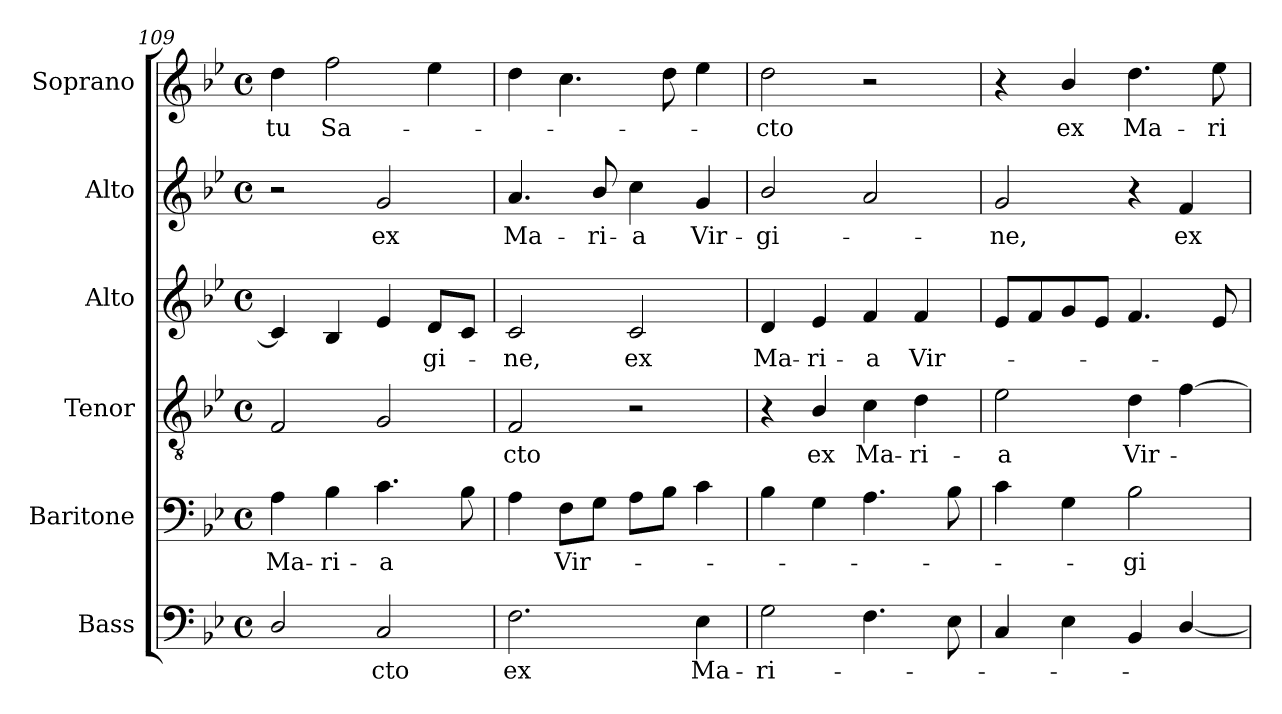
**kern	**text	**kern	**text	**kern	**text	**kern	**text	**kern	**text	**kern	**text
*part6	*part6	*part5	*part5	*part4	*part4	*part3	*part3	*part2	*part2	*part1	*part1
*staff6	*staff6	*staff5	*staff5	*staff4	*staff4	*staff3	*staff3	*staff2	*staff2	*staff1	*staff1
*I"Bass	*	*I"Baritone	*	*I"Tenor	*	*I"Alto	*	*I"Alto	*	*I"Soprano	*
*I'B.	*	*I'Bar.	*	*I'T.	*	*I'A.	*	*I'A.	*	*I'S.	*
!!LO:PB:g=z
*clefF4	*	*clefF4	*	*clefGv2	*	*clefG2	*	*clefG2	*	*clefG2	*
*	*	*	*	*ITrd7c12	*	*	*	*	*	*	*
*k[b-e-]	*	*k[b-e-]	*	*k[b-e-]	*	*k[b-e-]	*	*k[b-e-]	*	*k[b-e-]	*
*B-:	*	*B-:	*	*B-:	*	*B-:	*	*B-:	*	*B-:	*
*M4/4	*	*M4/4	*	*M4/4	*	*M4/4	*	*M4/4	*	*M4/4	*
*met(c)	*	*met(c)	*	*met(c)	*	*met(c)	*	*met(c)	*	*met(c)	*
=109	=109	=109	=109	=109	=109	=109	=109	=109	=109	=109	=109
!	!	!	!LO:LY:b:color=#000000	!	!	!	!	!	!	!	!
!	!	!	!	!	!	!	!	!	!	!	!LO:LY:b:color=#000000
2Di/	.	4Ai\	Ma-	2FFi/	.	4ci/]	.	2r	.	4ddi\	-tu
!	!	!	!LO:LY:b:color=#000000	!	!	!	!	!	!	!	!
!	!	!	!	!	!	!	!	!	!	!	!LO:LY:b:color=#000000
.	.	4B-i\	-ri-	.	.	4B-i/	.	.	.	2ffi\	Sa-
!	!LO:LY:b:color=#000000	!	!	!	!	!	!	!	!	!	!
!	!	!	!LO:LY:b:color=#000000	!	!	!	!	!	!	!	!
!	!	!	!	!	!	!	!	!	!LO:LY:b:color=#000000	!	!
2Ci/	-cto	4.ci\	-a	2GGi/	.	4e-i/	.	2gi/	ex	.	.
!	!	!	!	!	!	!	!LO:LY:b:color=#000000	!	!	!	!
.	.	.	.	.	.	8di/L	-gi-	.	.	4ee-i\	.
.	.	8B-i\	.	.	.	8ci/J	.	.	.	.	.
=110	=110	=110	=110	=110	=110	=110	=110	=110	=110	=110	=110
!	!LO:LY:b:color=#000000	!	!	!	!	!	!	!	!	!	!
!	!	!	!	!	!LO:LY:b:color=#000000	!	!	!	!	!	!
!	!	!	!	!	!	!	!LO:LY:b:color=#000000	!	!	!	!
!	!	!	!	!	!	!	!	!	!LO:LY:b:color=#000000	!	!
2.Fi\	ex	4Ai\	.	2FFi/	-cto	2ci/	-ne,	4.ai/	Ma-	4ddi\	.
!	!	!	!LO:LY:b:color=#000000	!	!	!	!	!	!	!	!
.	.	8Fi\L	Vir-	.	.	.	.	.	.	4.cci\	.
!	!	!	!	!	!	!	!	!	!LO:LY:b:color=#000000	!	!
.	.	8Gi\J	.	.	.	.	.	8b-i/	-ri-	.	.
!	!	!	!	!	!	!	!LO:LY:b:color=#000000	!	!	!	!
!	!	!	!	!	!	!	!	!	!LO:LY:b:color=#000000	!	!
.	.	8Ai\L	.	2r	.	2ci/	ex	4cci\	-a	.	.
.	.	8B-i\J	.	.	.	.	.	.	.	8ddi\	.
!	!LO:LY:b:color=#000000	!	!	!	!	!	!	!	!	!	!
!	!	!	!	!	!	!	!	!	!LO:LY:b:color=#000000	!	!
4E-i\	Ma-	4ci\	.	.	.	.	.	4gi/	Vir-	4ee-i\	.
=111	=111	=111	=111	=111	=111	=111	=111	=111	=111	=111	=111
!	!LO:LY:b:color=#000000	!	!	!	!	!	!	!	!	!	!
!	!	!	!	!	!	!	!LO:LY:b:color=#000000	!	!	!	!
!	!	!	!	!	!	!	!	!	!LO:LY:b:color=#000000	!	!
!	!	!	!	!	!	!	!	!	!	!	!LO:LY:b:color=#000000
2Gi\	-ri-	4B-i\	.	4r	.	4di/	Ma-	2b-i/	-gi-	2ddi\	-cto
!	!	!	!	!	!LO:LY:b:color=#000000	!	!	!	!	!	!
!	!	!	!	!	!	!	!LO:LY:b:color=#000000	!	!	!	!
.	.	4Gi\	.	4BB-i/	ex	4e-i/	-ri-	.	.	.	.
!	!	!	!	!	!LO:LY:b:color=#000000	!	!	!	!	!	!
!	!	!	!	!	!	!	!LO:LY:b:color=#000000	!	!	!	!
4.Fi\	.	4.Ai\	.	4Ci\	Ma-	4fi/	-a	2ai/	.	2r	.
!	!	!	!	!	!LO:LY:b:color=#000000	!	!	!	!	!	!
!	!	!	!	!	!	!	!LO:LY:b:color=#000000	!	!	!	!
.	.	.	.	4Di\	-ri-	4fi/	Vir-	.	.	.	.
8E-i\	.	8B-i\	.	.	.	.	.	.	.	.	.
=112	=112	=112	=112	=112	=112	=112	=112	=112	=112	=112	=112
!	!	!	!	!	!LO:LY:b:color=#000000	!	!	!	!	!	!
!	!	!	!	!	!	!	!	!	!LO:LY:b:color=#000000	!	!
4Ci/	.	4ci\	.	2E-i\	-a	8e-i/L	.	2gi/	-ne,	4r	.
.	.	.	.	.	.	8fi/	.	.	.	.	.
!	!	!	!	!	!	!	!	!	!	!	!LO:LY:b:color=#000000
4E-i\	.	4Gi\	.	.	.	8gi/	.	.	.	4b-i/	ex
.	.	.	.	.	.	8e-i/J	.	.	.	.	.
!	!	!	!LO:LY:b:color=#000000	!	!	!	!	!	!	!	!
!	!	!	!	!	!LO:LY:b:color=#000000	!	!	!	!	!	!
!	!	!	!	!	!	!	!	!	!	!	!LO:LY:b:color=#000000
4BB-i/	.	2B-i\	-gi-	4Di\	Vir-	4.fi/	.	4r	.	4.ddi\	Ma-
!	!	!	!	!	!	!	!	!	!LO:LY:b:color=#000000	!	!
[4Di/	.	.	.	[4Fi\	.	.	.	4fi/	ex	.	.
!	!	!	!	!	!	!	!	!	!	!	!LO:LY:b:color=#000000
.	.	.	.	.	.	8e-i/	.	.	.	8ee-i\	-ri-
=	=	=	=	=	=	=	=	=	=	=	=
*-	*-	*-	*-	*-	*-	*-	*-	*-	*-	*-	*-
